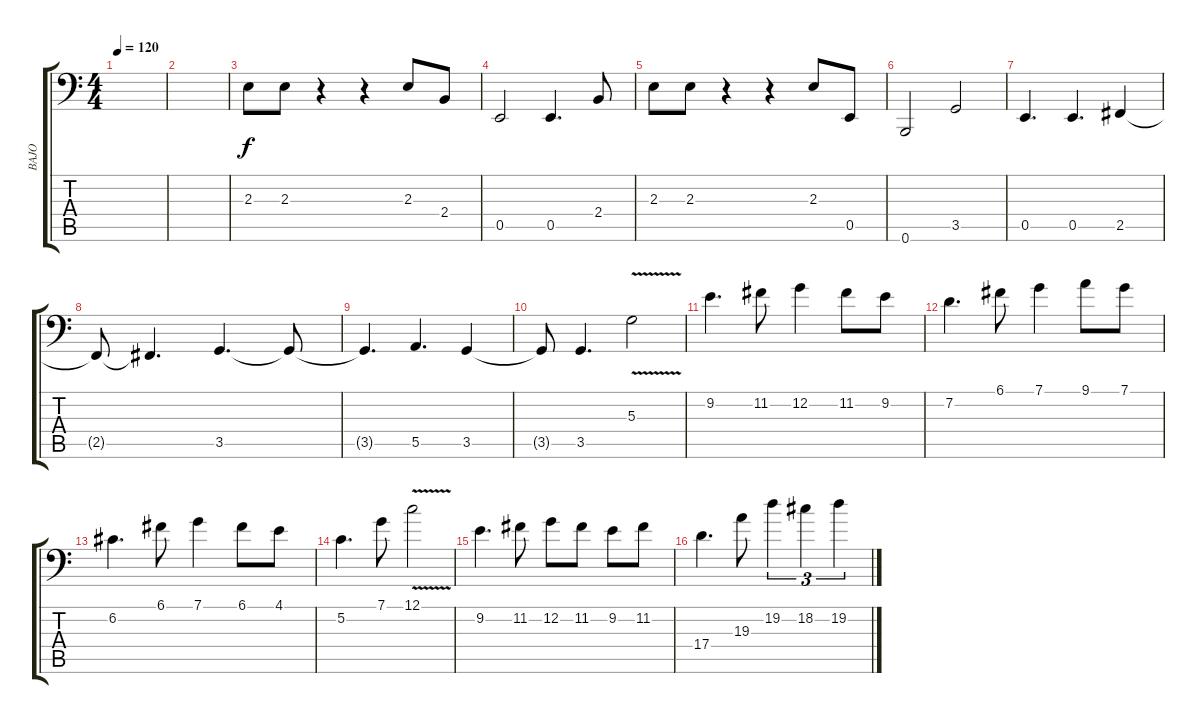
\track ("BAJO" "BAJO") {instrument electricbassfinger}
\staff {score tabs}
\tuning (C3 G2 D2 A1 E1 B0) {hide}
\ts (4 4)
\tempo 120
\clef f4
\ks c
|
|
2.3.8 2.3.8 r.4 r.4 2.3.8 2.4.8 |
0.5.2 0.5.4{d} 2.4.8 |
2.3.8 2.3.8 r.4 r.4 2.3.8 0.5.8 |
0.6.2 3.5.2 |
0.5.4{d} 0.5.4{d} 2.5.4 |
2.5{t}.8 2.5{t}.4{d} 3.5.4{d} 3.5{t}.8 |
3.5{t}.4{d} 5.5.4{d} 3.5.4 |
3.5{t}.8 3.5.4{d} 5.3{v}.2 |
9.2.4{d} 11.2.8 12.2.4 11.2.8 9.2.8 |
7.2.4{d} 6.1.8 7.1.4 9.1.8 7.1.8 |
6.2.4{d} 6.1.8 7.1.4 6.1.8 4.1.8 |
5.2.4{d} 7.1.8 12.1{v}.2 |
9.2.4{d} 11.2.8 12.2.8 11.2.8 9.2.8 11.2.8 |
17.4.4{d} 19.3.8 19.2.4{tu (3 2)} 18.2.4{tu (3 2)} 19.2.4{tu (3 2)}
